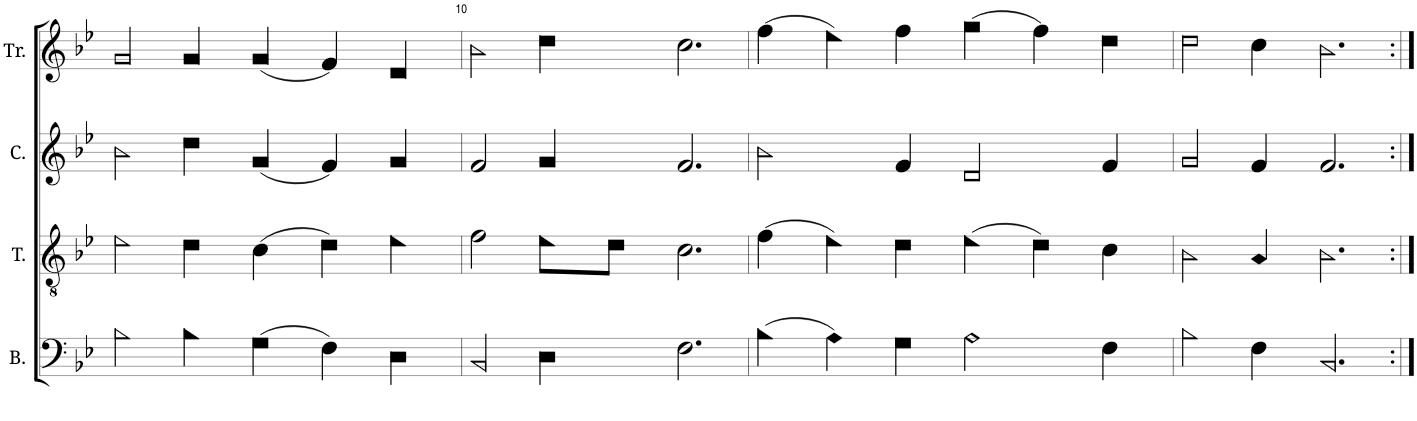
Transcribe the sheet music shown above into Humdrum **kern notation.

**kern	**kern	**kern	**kern
*part4	*part3	*part2	*part1
*staff4	*staff3	*staff2	*staff1
*I"B.	*I"T.	*I"C.	*I"Tr.
*I'B.	*I'T.	*I'C.	*I'Tr.
!!LO:PB:g=z
*clefF4	*clefGv2	*clefG2	*clefG2
*k[b-e-]	*k[b-e-]	*k[b-e-]	*k[b-e-]
*M6/4	*M6/4	*M6/4	*M6/4
=9	=9	=9	=9
2B-!\	2e-!\	2b-!\	2g!/
4B-!\	4d!\	4dd!\	4g!/
(4G!\	(4c!\	(4g!/	(4g!/
4F!\)	4d!\)	4f!/)	4f!/)
4D!\	4e-!\	4g!/	4d!/
=10	=10	=10	=10
2BB-!/	2f!\	2f!/	2b-!\
4D!\	8e-!\L	4g!/	4dd!\
.	8d!\J	.	.
2.F!\	2.c!\	2.f!/	2.cc!\
=11	=11	=11	=11
(4B-!\	(4f!\	2b-!\	(4ff!\
4A!\)	4e-!\)	.	4ee-!\)
4G!\	4d!\	4f!/	4ff!\
2A!\	(4e-!\	2d!/	(4gg!\
.	4d!\)	.	4ff!\)
4F!\	4c!\	4f!/	4dd!\
=12	=12	=12	=12
2B-!\	2B-!\	2g!/	2dd!\
4F!\	4A!/	4f!/	4cc!\
2.BB-!/	2.B-!\	2.f!/	2.b-!\
=:|!	=:|!	=:|!	=:|!
*-	*-	*-	*-
